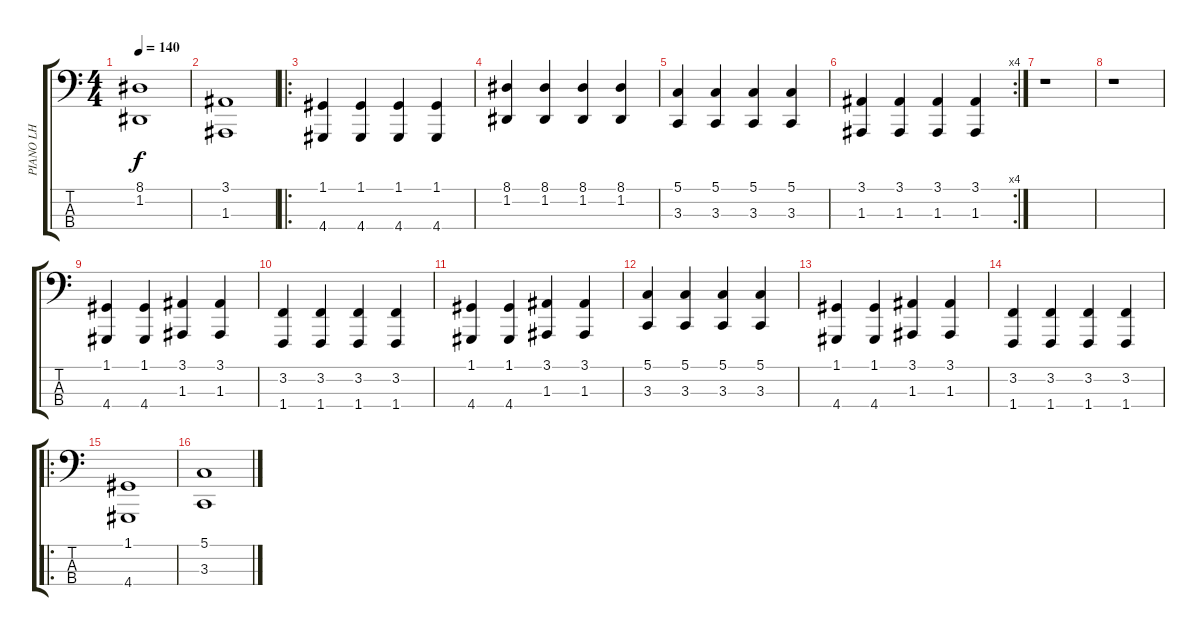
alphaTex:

\track ("PIANO LH" "PIANO LH") {instrument acousticgrandpiano}
\staff {score tabs}
\tuning (G2 D2 A1 E1) {hide}
\ts (4 4)
\tempo 140
\clef f4
\ks c
(8.1 1.2).1{dy f} |
(3.1 1.3).1 |
\ro
(1.1 4.4).4 (1.1 4.4).4 (1.1 4.4).4 (1.1 4.4).4 |
(8.1 1.2).4 (8.1 1.2).4 (8.1 1.2).4 (8.1 1.2).4 |
(5.1 3.3).4 (5.1 3.3).4 (5.1 3.3).4 (5.1 3.3).4 |
\rc 4
(3.1 1.3).4 (3.1 1.3).4 (3.1 1.3).4 (3.1 1.3).4 |
r.1 |
r.1 |
(1.1 4.4).4 (1.1 4.4).4 (3.1 1.3).4 (3.1 1.3).4 |
(3.2 1.4).4 (3.2 1.4).4 (3.2 1.4).4 (3.2 1.4).4 |
(1.1 4.4).4 (1.1 4.4).4 (3.1 1.3).4 (3.1 1.3).4 |
(5.1 3.3).4 (5.1 3.3).4 (5.1 3.3).4 (5.1 3.3).4 |
(1.1 4.4).4 (1.1 4.4).4 (3.1 1.3).4 (3.1 1.3).4 |
(3.2 1.4).4 (3.2 1.4).4 (3.2 1.4).4 (3.2 1.4).4 |
\ro
(1.1 4.4).1 |
(5.1 3.3).1
